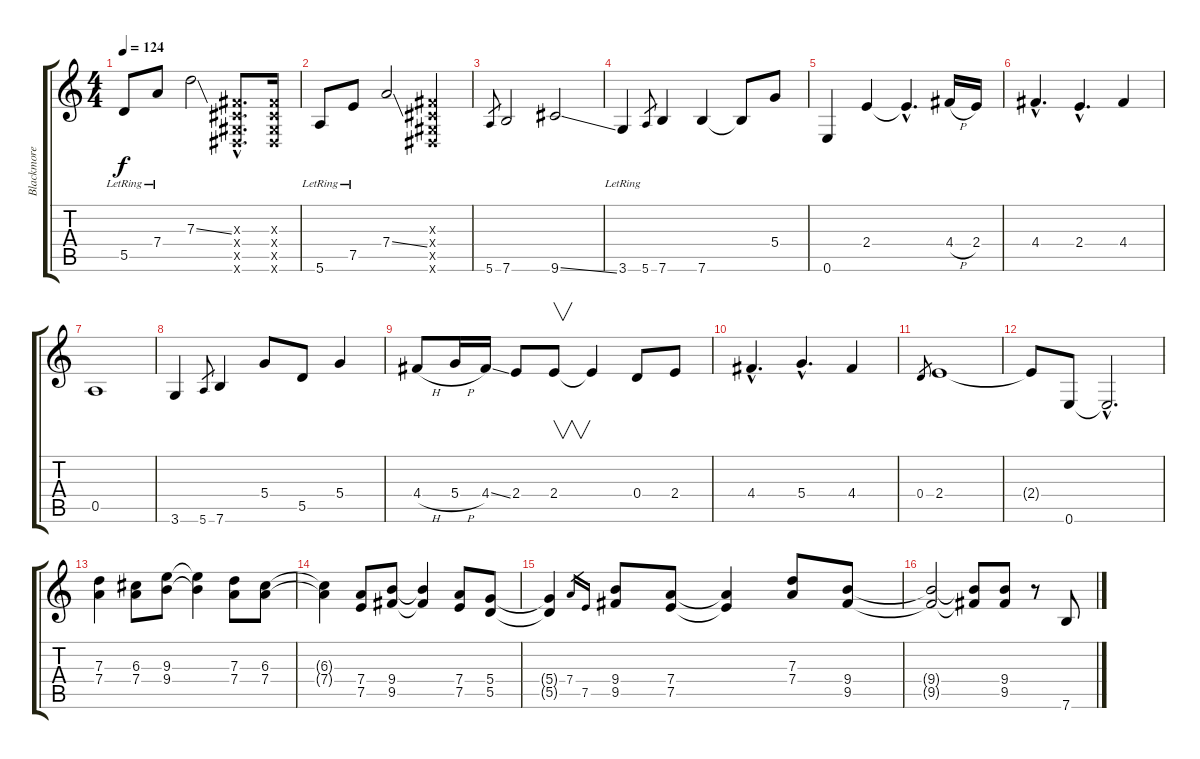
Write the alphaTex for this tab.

\track ("Blackmore" "Blackmore") {instrument overdrivenguitar}
\staff {score tabs}
\tuning (E4 B3 G3 D3 A2 E2) {hide}
\ts (4 4)
\tempo 124
\clef g2
\ks c
5.5{lr}.8{dy f} 7.4{lr}.8 7.3{ss}.2 (-1.3{hac x} -1.4{hac x} -1.5{hac x} -1.6{hac x}).8{d} (-1.3{x} -1.4{x} -1.5{x} -1.6{x}).16 |
5.6{lr}.8 7.5{lr}.8 7.4{ss}.2 (-1.3{x} -1.4{x} -1.5{x} -1.6{x}).4 |
5.6.8{gr} 7.6.2 9.6{ss}.2 |
3.6{lr}.4 5.6.8{gr} 7.6.4 7.6.4 7.6{t}.8 5.4.8 |
0.6.4 2.4.4 2.4{hac t}.4{d} 4.4{h}.16 2.4.16 |
4.4{hac}.4{d} 2.4{hac}.4{d} 4.4.4 |
0.5.1 |
3.6.4 5.6.8{gr} 7.6.4 5.4.8 5.5.8 5.4.4 |
4.4{h}.8 5.4{h}.16 4.4{ss}.16 2.4.8 2.4.8{v} 2.4{t}.4 0.4.8 2.4.8 |
4.4{hac}.4{d} 5.4{hac}.4{d} 4.4.4 |
0.4.8{gr} 2.4.1 |
2.4{t}.8 0.6.8 0.6{hac t}.2{d} |
(7.3 7.4).4 (6.3 7.4).8 (9.3 9.4).8 (9.3{t} 9.4{t}).4 (7.3 7.4).8 (6.3 7.4).8 |
(6.3{t} 7.4{t}).4 (7.4 7.5).8 (9.4 9.5).8 (9.4{t} 9.5{t}).4 (7.4 7.5).8 (5.4 5.5).8 |
(5.4{t} 5.5{t}).4 7.4.16{gr} 7.5.16{gr} (9.4 9.5).8 (7.4 7.5).8 (7.4{t} 7.5{t}).4 (7.3 7.4).8 (9.4 9.5).8 |
(9.4{t} 9.5{t}).2 (9.4{t} 9.5{t}).8 (9.4 9.5).8 r.8 7.6.8
